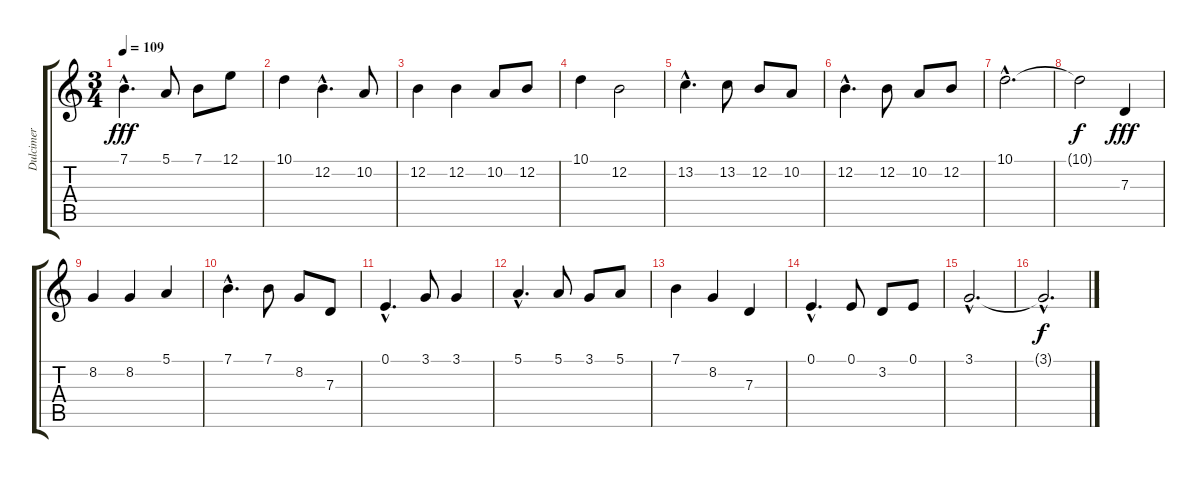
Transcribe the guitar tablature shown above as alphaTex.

\track ("Dulcimer" "Dulcimer") {instrument dulcimer}
\staff {score tabs}
\tuning (E4 B3 G3 D3 A2 E2) {hide}
\ts (3 4)
\tempo 109
\clef g2
\ks c
7.1{hac}.4{d dy fff} 5.1.8 7.1.8 12.1.8 |
10.1.4 12.2{hac}.4{d} 10.2.8 |
12.2.4 12.2.4 10.2.8 12.2.8 |
10.1.4 12.2.2 |
13.2{hac}.4{d} 13.2.8 12.2.8 10.2.8 |
12.2{hac}.4{d} 12.2.8 10.2.8 12.2.8 |
10.1{hac}.2{d} |
10.1{t}.2{dy f} 7.3.4{dy fff} |
8.2.4 8.2.4 5.1.4 |
7.1{hac}.4{d} 7.1.8 8.2.8 7.3.8 |
0.1{hac}.4{d} 3.1.8 3.1.4 |
5.1{hac}.4{d} 5.1.8 3.1.8 5.1.8 |
7.1.4 8.2.4 7.3.4 |
0.1{hac}.4{d} 0.1.8 3.2.8 0.1.8 |
3.1{hac}.2{d} |
3.1{hac t}.2{d dy f}
